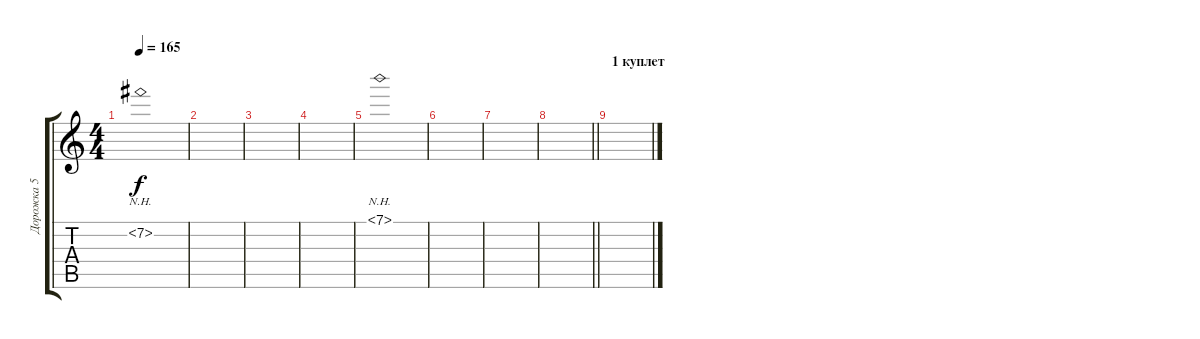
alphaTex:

\track ("Дорожка 5" "Дорожка 5") {instrument overdrivenguitar}
\staff {score tabs}
\tuning (E4 B3 G3 D3 A2 E2) {hide}
\ts (4 4)
\tempo 165
\clef g2
\ks c
7.2{nh}.1{dy f} |
|
|
|
7.1{nh}.1 |
|
|
\barLineRight lightlight
|
\section ("" "1 куплет")
